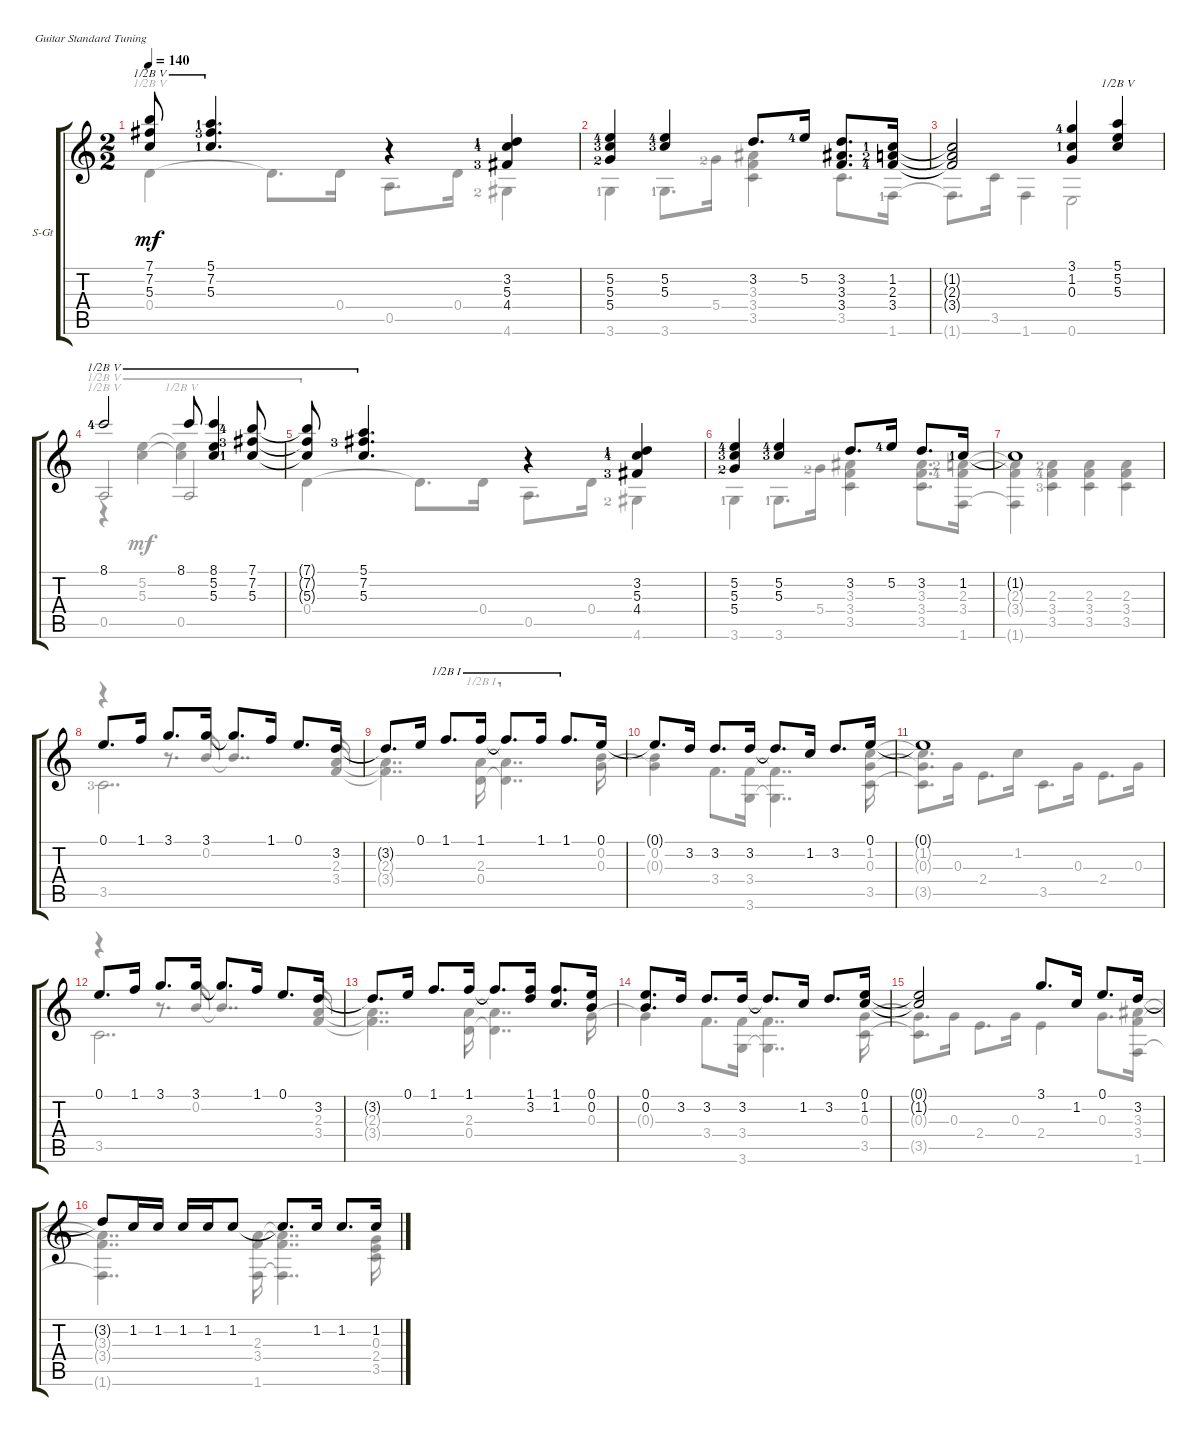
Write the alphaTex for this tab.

\defaultSystemsLayout 4
\bracketExtendMode groupsimilarinstruments
\firstSystemTrackNameOrientation horizontal
\otherSystemsTrackNameOrientation horizontal
\track ("Steel Guitar" "S-Gt") {multiBarRest instrument acousticguitarsteel}
\staff {score tabs}
\tuning (E4 B3 G3 D3 A2 E2)
\voice
\ts (2 2)
\tempo 140
\clef g2
\ks c
(7.1{t} 7.2{t} 5.3{t}).8{dy mf barre (5 half)} (5.1{lf 2} 7.2{lf 4} 5.3{lf 2}).4{d barre (5 half)} r.4 (3.2{lf 2} 5.3{lf 5} 4.4{lf 4}).4 |
(5.2{lf 5} 5.3{lf 4} 5.4{lf 3}).4 (5.2{lf 5} 5.3{lf 4}).4 3.2.8{d} 5.2{lf 5}.16 (3.3 3.4 3.2).8{d} (3.4{lf 5} 2.3{lf 3} 1.2{lf 2}).16 |
(1.2{t} 2.3{t} 3.4{t}).2 (3.1{lf 5} 1.2{lf 2} 0.3).4 (5.1 5.2 5.3).4{barre (5 half)} |
8.1{lf 5}.2{barre (5 half)} 8.1.8{barre (5 half)} (8.1 5.2 5.3).4{barre (5 half)} (7.1{lf 5} 7.2{lf 4} 5.3{lf 2}).8{barre (5 half)} |
(5.3{t} 7.2{t} 7.1{t}).8{barre (5 half)} (5.1 7.2{lf 4} 5.3).4{d barre (5 half)} r.4 (3.2{lf 2} 4.4{lf 4} 5.3{lf 5}).4 |
(5.2{lf 5} 5.3{lf 4} 5.4{lf 3}).4 (5.2{lf 5} 5.3{lf 4}).4 3.2.8{d} 5.2{lf 5}.16 3.2.8{d} 1.2{lf 2}.16 |
1.2{t}.1 |
0.1.8{d} 1.1.16 3.1.8{d} 3.1.16 3.1{t}.8{d} 1.1.16 0.1.8{d} 3.2.16 |
3.2{t}.8{d} 0.1.16 1.1.8{d barre (1 half)} 1.1.16{barre (1 half)} 1.1{t}.8{d barre (1 half)} 1.1.16{barre (1 half)} 1.1.8{d barre (1 half)} 0.1.16 |
0.1{t}.8{d} 3.2.16 3.2.8{d} 3.2.16 3.2{t}.8{d} 1.2.16 3.2.8{d} 0.1.16 |
0.1{t}.1 |
0.1.8{d} 1.1.16 3.1.8{d} 3.1.16 3.1{t}.8{d} 1.1.16 0.1.8{d} 3.2.16 |
3.2{t}.8{d} 0.1.16 1.1.8{d} 1.1.16 1.1{t}.8{d} (1.1 3.2).16 (1.1 1.2).8{d} (0.1 0.2).16 |
(0.2 0.1).8{d} 3.2.16 3.2.8{d} 3.2.16 3.2{t}.8{d} 1.2.16 3.2.8{d} (0.1 1.2).16 |
(0.1{t} 1.2{t}).2 3.1.8{d} 1.2.16 0.1.8{d} 3.2.16 |
3.2{t}.8 1.2.16 1.2.16 1.2.16 1.2.16 1.2.8 1.2{t}.8{d} 1.2.16 1.2.8{d} 1.2.16
\voice
\clef g2
\ottava regular
\simile none
\ks c
0.4.4{dy mf barre (5 half)} 0.4{t}.8{d} 0.4.16 0.5.8{d} 0.4.16 4.6{lf 3}.4 |
3.6{lf 2}.4 3.6{lf 2}.8{d} 5.4{lf 3}.16 (3.5 3.4 3.3).4 3.5.8{d} 1.6{lf 2}.16 |
1.6{t}.8{d} 3.5.16 1.6.4 0.6.2 |
0.5.2{barre (5 half) beam invert} 0.5.2{barre (5 half) beam invert} |
0.4.4{barre (5 half)} 0.4{t}.8{d} 0.4.16 0.5.8{d} 0.4.16 4.6{lf 3}.4 |
3.6{lf 2}.4 3.6{lf 2}.8{d} 5.4{lf 3}.16 (3.3 3.4 3.5).4 (3.5 3.4 3.3).8{d} (1.6 3.4{lf 5} 2.3{lf 3}).16 |
(2.3{t} 3.4{t} 1.6{t}).4 (3.4{lf 5} 2.3{lf 3} 3.5{lf 4}).4 (2.3 3.4 3.5).4 (3.4 2.3 3.5).4 |
r.4{beam invert} r.8{d beam invert} 0.2.16{beam invert} 0.2{t}.4{dd beam invert} (2.3 3.4).16{beam invert} |
(3.4{t} 2.3{t}).4{dd} (2.3 0.4).16{barre (1 half)} (0.4{t} 2.3{t}).4{dd barre (1 half)} (0.3 0.2).16 |
(0.3{t} 0.2).4 3.4.8{d} (3.4 3.6).16 (3.6{t} 3.4{t}).4{dd} (1.2 0.3 3.5).16 |
(1.2{t} 0.3{t} 3.5{t}).8{d} 0.3.16 2.4.8{d} 1.2.16 3.5.8{d} 0.3.16 2.4.8{d} 0.3.16 |
r.4{beam invert} r.8{d beam invert} 0.2.16{beam invert} 0.2{t}.4{dd beam invert} (2.3 3.4).16{beam invert} |
(3.4{t} 2.3{t}).4{dd} (2.3 0.4).16 (0.4{t} 2.3{t}).4{dd} 0.3.16 |
0.3{t}.4 3.4.8{d} (3.4 3.6).16 (3.6{t} 3.4{t}).4{dd} (0.3 3.5).16 |
(3.5{t} 0.3{t}).8{d} 0.3.16 2.4.8{d} 0.3.16 2.4.4 0.3.8{d} (3.3 3.4 1.6).16 |
(1.6{t} 3.4{t} 3.3{t}).4{dd} (2.3 3.4 1.6).16 (1.6{t} 3.4{t} 2.3{t}).4{dd} (0.3 2.4 3.5).16
\voice
\clef g2
\ottava regular
\simile none
\ks c
|
|
|
r.4{barre (5 half)} (5.2 5.3).4 (5.3{t} 5.2{t}).4{barre (5 half)} |
|
|
|
3.5{lf 4}.2{dd} |
|
|
|
3.5.2{dd} |
|
|
|
